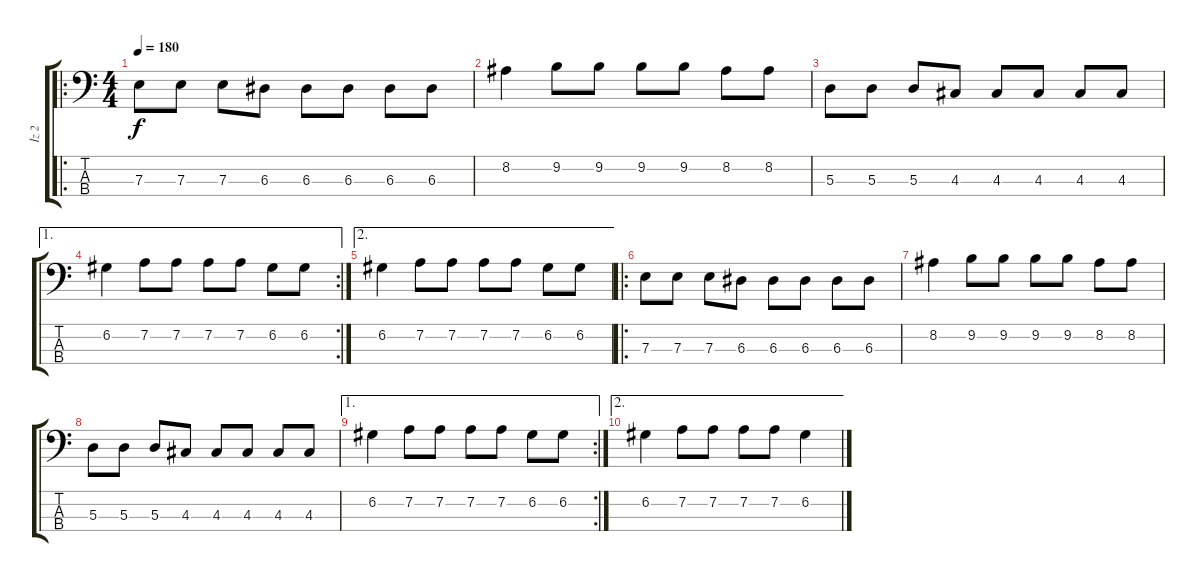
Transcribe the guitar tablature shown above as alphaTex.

\track ("İz 2" "İz 2") {instrument electricbassfinger}
\staff {score tabs}
\tuning (G2 D2 A1 E1) {hide}
\ro
\ts (4 4)
\tempo 180
\clef f4
\ks c
7.3.8{dy f} 7.3.8 7.3.8 6.3.8 6.3.8 6.3.8 6.3.8 6.3.8 |
8.2.4 9.2.8 9.2.8 9.2.8 9.2.8 8.2.8 8.2.8 |
5.3.8 5.3.8 5.3.8 4.3.8 4.3.8 4.3.8 4.3.8 4.3.8 |
\ae 1
\rc 2
6.2.4 7.2.8 7.2.8 7.2.8 7.2.8 6.2.8 6.2.8 |
\ae 2
6.2.4 7.2.8 7.2.8 7.2.8 7.2.8 6.2.8 6.2.8 |
\ro
7.3.8 7.3.8 7.3.8 6.3.8 6.3.8 6.3.8 6.3.8 6.3.8 |
8.2.4 9.2.8 9.2.8 9.2.8 9.2.8 8.2.8 8.2.8 |
5.3.8 5.3.8 5.3.8 4.3.8 4.3.8 4.3.8 4.3.8 4.3.8 |
\ae 1
\rc 2
6.2.4 7.2.8 7.2.8 7.2.8 7.2.8 6.2.8 6.2.8 |
\ae 2
6.2.4 7.2.8 7.2.8 7.2.8 7.2.8 6.2.4
